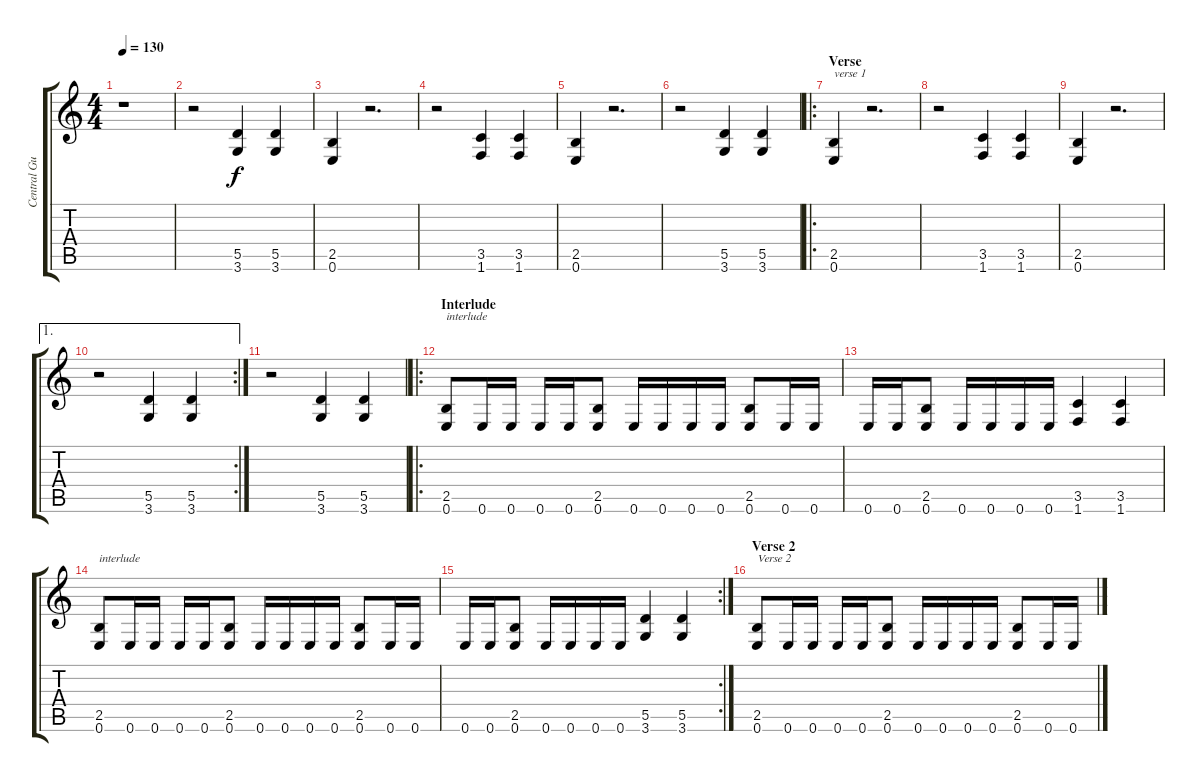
\track ("Central Guitar" "Central Gu") {instrument distortionguitar}
\staff {score tabs}
\tuning (E4 B3 G3 D3 A2 E2) {hide}
\ts (4 4)
\tempo 130
\clef g2
\ks c
r.1{dy f instrument distortionguitar} |
r.2 (5.5 3.6).4 (5.5 3.6).4 |
(2.5 0.6).4 r.2{d} |
r.2 (3.5 1.6).4 (3.5 1.6).4 |
(2.5 0.6).4 r.2{d} |
r.2 (5.5 3.6).4 (5.5 3.6).4 |
\ro
\section ("" "Verse")
(2.5 0.6).4{txt "verse 1"} r.2{d} |
r.2 (3.5 1.6).4 (3.5 1.6).4 |
(2.5 0.6).4 r.2{d} |
\ae 1
\rc 2
r.2 (5.5 3.6).4 (5.5 3.6).4 |
r.2 (5.5 3.6).4 (5.5 3.6).4 |
\ro
\section ("" "Interlude")
(2.5 0.6).8{txt "interlude"} 0.6.16 0.6.16 0.6.16 0.6.16 (2.5 0.6).8 0.6.16 0.6.16 0.6.16 0.6.16 (2.5 0.6).8 0.6.16 0.6.16 |
0.6.16 0.6.16 (2.5 0.6).8 0.6.16 0.6.16 0.6.16 0.6.16 (3.5 1.6).4 (3.5 1.6).4 |
(2.5 0.6).8{txt "interlude"} 0.6.16 0.6.16 0.6.16 0.6.16 (2.5 0.6).8 0.6.16 0.6.16 0.6.16 0.6.16 (2.5 0.6).8 0.6.16 0.6.16 |
\rc 2
0.6.16 0.6.16 (2.5 0.6).8 0.6.16 0.6.16 0.6.16 0.6.16 (5.5 3.6).4 (5.5 3.6).4 |
\section ("" "Verse 2")
(2.5 0.6).8{txt "Verse 2"} 0.6.16 0.6.16 0.6.16 0.6.16 (2.5 0.6).8 0.6.16 0.6.16 0.6.16 0.6.16 (2.5 0.6).8 0.6.16 0.6.16
